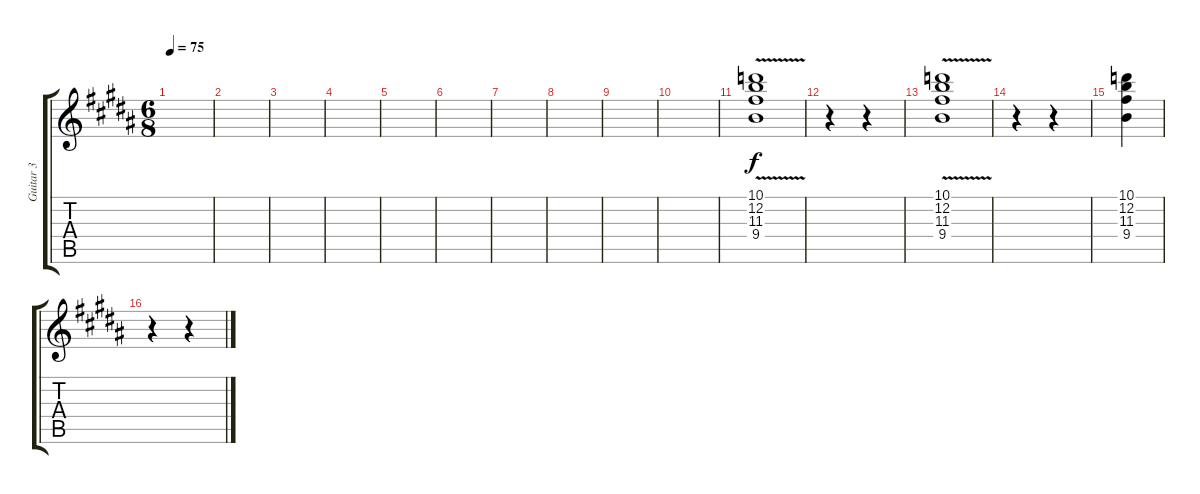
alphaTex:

\track ("Guitar 3" "Guitar 3") {instrument acousticguitarsteel}
\staff {score tabs}
\tuning (E4 B3 G3 D3 A2 E2) {hide}
\ts (6 8)
\tempo 75
\clef g2
\ks b
|
|
|
|
|
|
|
|
|
|
(10.1{v} 12.2 11.3 9.4).1 |
r.4 r.4 |
(10.1{v} 12.2 11.3 9.4).1 |
r.4 r.4 |
(10.1 12.2 11.3 9.4).4 |
r.4 r.4
